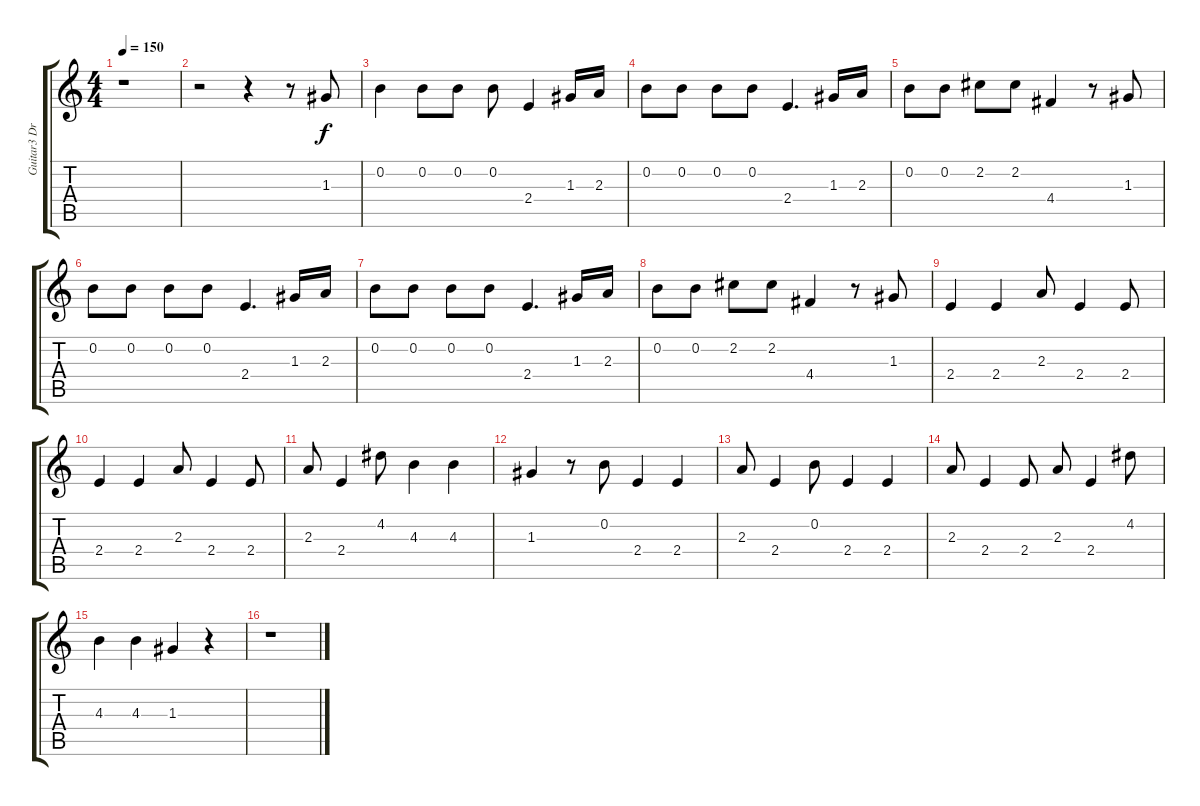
\track ("Guitar3 Dropped D" "Guitar3 Dr") {instrument distortionguitar}
\staff {score tabs}
\tuning (E4 B3 G3 D3 A2 D2) {hide}
\ts (4 4)
\tempo 150
\tempo 100
\tempo 150
\clef g2
\ks c
r.1{dy f instrument distortionguitar} |
r.2 r.4 r.8 1.3.8 |
0.2.4 0.2.8 0.2.8 0.2.8 2.4.4 1.3.16 2.3.16 |
0.2.8 0.2.8 0.2.8 0.2.8 2.4.4{d} 1.3.16 2.3.16 |
0.2.8 0.2.8 2.2.8 2.2.8 4.4.4 r.8 1.3.8 |
0.2.8 0.2.8 0.2.8 0.2.8 2.4.4{d} 1.3.16 2.3.16 |
0.2.8 0.2.8 0.2.8 0.2.8 2.4.4{d} 1.3.16 2.3.16 |
0.2.8 0.2.8 2.2.8 2.2.8 4.4.4 r.8 1.3.8 |
2.4.4 2.4.4 2.3.8 2.4.4 2.4.8 |
2.4.4 2.4.4 2.3.8 2.4.4 2.4.8 |
2.3.8 2.4.4 4.2.8 4.3.4 4.3.4 |
1.3.4 r.8 0.2.8 2.4.4 2.4.4 |
2.3.8 2.4.4 0.2.8 2.4.4 2.4.4 |
2.3.8 2.4.4 2.4.8 2.3.8 2.4.4 4.2.8 |
4.3.4 4.3.4 1.3.4 r.4 |
r.1
